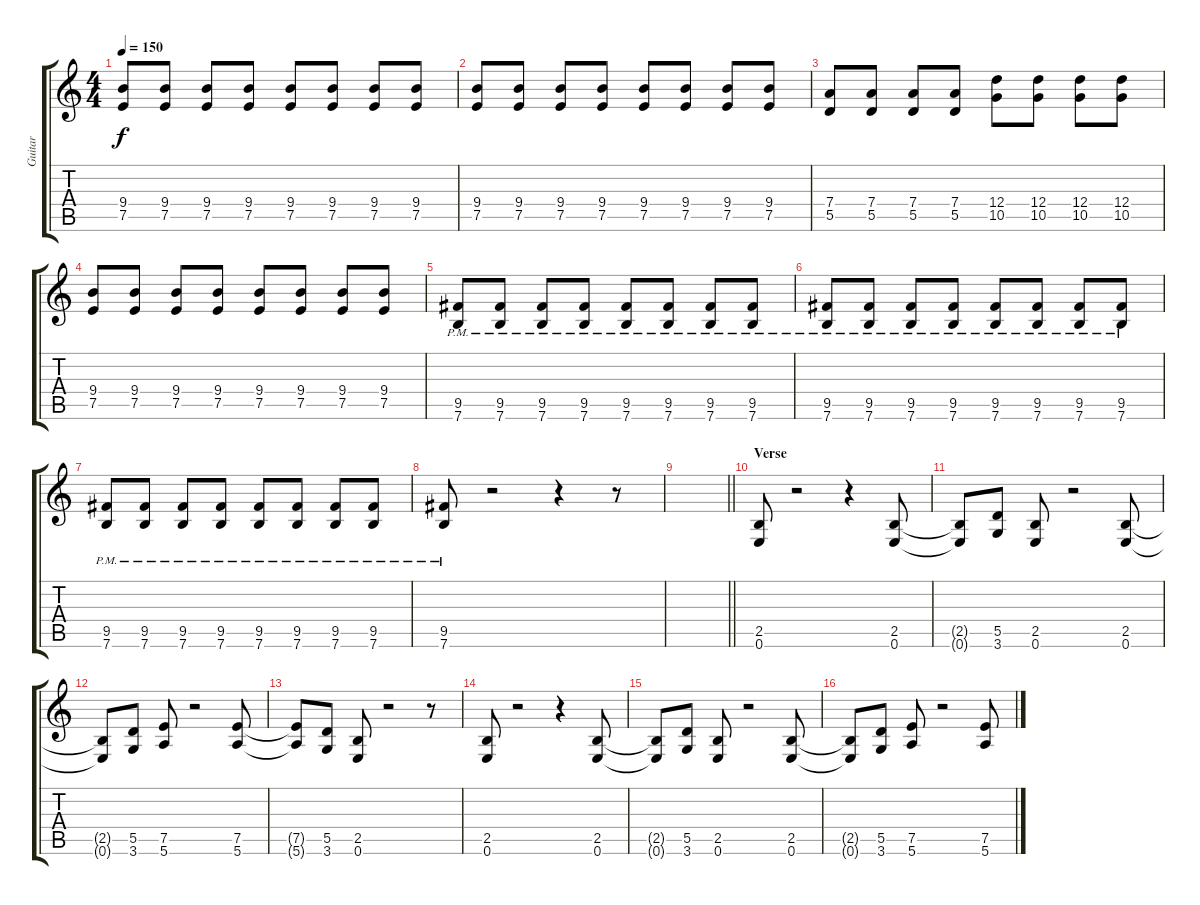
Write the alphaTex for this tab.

\track ("Guitar" "Guitar") {instrument distortionguitar}
\staff {score tabs}
\tuning (E4 B3 G3 D3 A2 E2) {hide}
\ts (4 4)
\tempo 150
\clef g2
\ks c
(9.4 7.5).8{dy f} (9.4 7.5).8 (9.4 7.5).8 (9.4 7.5).8 (9.4 7.5).8 (9.4 7.5).8 (9.4 7.5).8 (9.4 7.5).8 |
(9.4 7.5).8 (9.4 7.5).8 (9.4 7.5).8 (9.4 7.5).8 (9.4 7.5).8 (9.4 7.5).8 (9.4 7.5).8 (9.4 7.5).8 |
(7.4 5.5).8 (7.4 5.5).8 (7.4 5.5).8 (7.4 5.5).8 (12.4 10.5).8 (12.4 10.5).8 (12.4 10.5).8 (12.4 10.5).8 |
(9.4 7.5).8 (9.4 7.5).8 (9.4 7.5).8 (9.4 7.5).8 (9.4 7.5).8 (9.4 7.5).8 (9.4 7.5).8 (9.4 7.5).8 |
(9.5{pm} 7.6{pm}).8 (9.5{pm} 7.6{pm}).8 (9.5{pm} 7.6{pm}).8 (9.5{pm} 7.6{pm}).8 (9.5{pm} 7.6{pm}).8 (9.5{pm} 7.6{pm}).8 (9.5{pm} 7.6{pm}).8 (9.5{pm} 7.6{pm}).8 |
(9.5{pm} 7.6{pm}).8 (9.5{pm} 7.6{pm}).8 (9.5{pm} 7.6{pm}).8 (9.5{pm} 7.6{pm}).8 (9.5{pm} 7.6{pm}).8 (9.5{pm} 7.6{pm}).8 (9.5{pm} 7.6{pm}).8 (9.5{pm} 7.6{pm}).8 |
(9.5{pm} 7.6{pm}).8 (9.5{pm} 7.6{pm}).8 (9.5{pm} 7.6{pm}).8 (9.5{pm} 7.6{pm}).8 (9.5{pm} 7.6{pm}).8 (9.5{pm} 7.6{pm}).8 (9.5{pm} 7.6{pm}).8 (9.5{pm} 7.6{pm}).8 |
(9.5{pm} 7.6{pm}).8 r.2 r.4 r.8 |
\barLineRight lightlight
|
\section ("" "Verse")
(2.5 0.6).8 r.2 r.4 (2.5 0.6).8 |
(2.5{t} 0.6{t}).8 (5.5 3.6).8 (2.5 0.6).8 r.2 (2.5 0.6).8 |
(2.5{t} 0.6{t}).8 (5.5 3.6).8 (7.5 5.6).8 r.2 (7.5 5.6).8 |
(7.5{t} 5.6{t}).8 (5.5 3.6).8 (2.5 0.6).8 r.2 r.8 |
(2.5 0.6).8 r.2 r.4 (2.5 0.6).8 |
(2.5{t} 0.6{t}).8 (5.5 3.6).8 (2.5 0.6).8 r.2 (2.5 0.6).8 |
(2.5{t} 0.6{t}).8 (5.5 3.6).8 (7.5 5.6).8 r.2 (7.5 5.6).8
